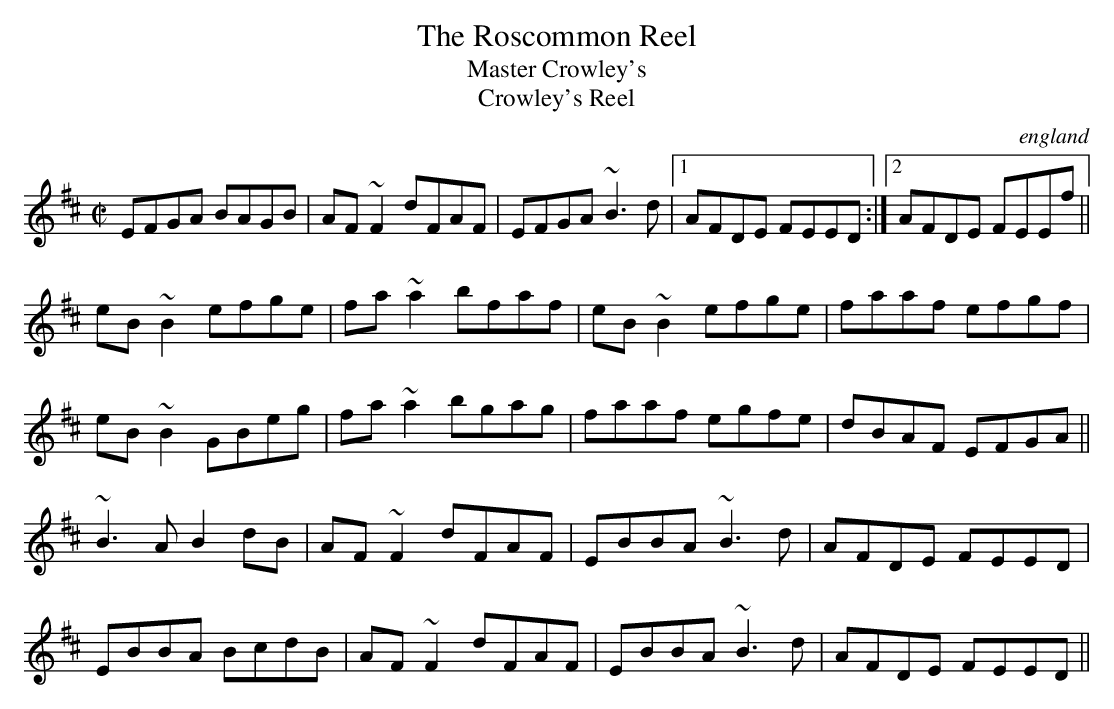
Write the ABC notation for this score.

X:1
T:Roscommon Reel, The
T:Master Crowley's
T:Crowley's Reel
O:england
M:C|
K:Edor
EFGA BAGB|AF~F2 dFAF|EFGA ~B3d|1 AFDE FEED:|2 AFDE FEEf||
eB~B2 efge|fa~a2 bfaf|eB~B2 efge|faaf efgf|
eB~B2 GBeg|fa~a2 bgag|faaf egfe|dBAF EFGA||
~B3A B2dB|AF~F2 dFAF|EBBA ~B3d|AFDE FEED|
EBBA BcdB|AF~F2 dFAF|EBBA ~B3d|AFDE FEED||
